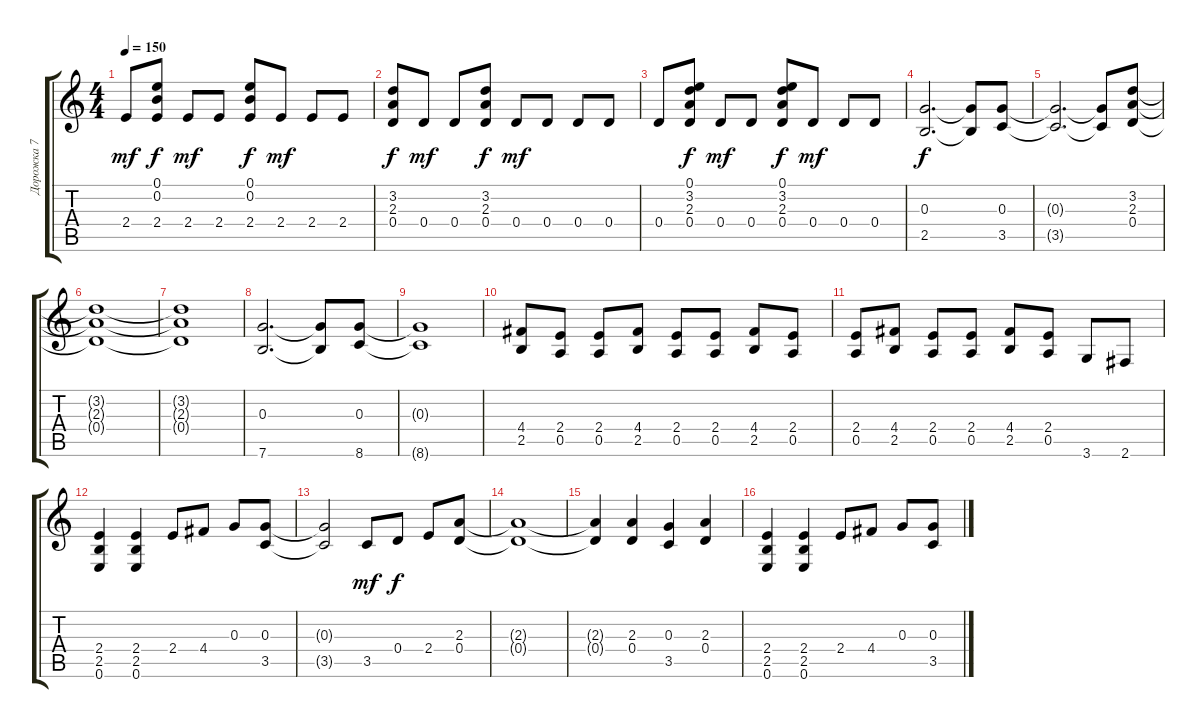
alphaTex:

\track ("Дорожка 7" "Дорожка 7") {instrument distortionguitar}
\staff {score tabs}
\tuning (E4 B3 G3 D3 A2 E2) {hide}
\ts (4 4)
\tempo 150
\clef g2
\ks c
2.4.8{dy mf} (0.1 0.2 2.4).8{dy f} 2.4.8{dy mf} 2.4.8 (0.1 0.2 2.4).8{dy f} 2.4.8{dy mf} 2.4.8 2.4.8 |
(3.2 2.3 0.4).8{dy f} 0.4.8{dy mf} 0.4.8 (3.2 2.3 0.4).8{dy f} 0.4.8{dy mf} 0.4.8 0.4.8 0.4.8 |
0.4.8 (0.1 3.2 2.3 0.4).8{dy f} 0.4.8{dy mf} 0.4.8 (0.1 3.2 2.3 0.4).8{dy f} 0.4.8{dy mf} 0.4.8 0.4.8 |
(0.3 2.5).2{d dy f} (0.3{t} 2.5{t}).8 (0.3 3.5).8 |
(0.3{t} 3.5{t}).2{d} (0.3{t} 3.5{t}).8 (3.2 2.3 0.4).8 |
(3.2{t} 2.3{t} 0.4{t}).1 |
(3.2{t} 2.3{t} 0.4{t}).1 |
(0.3 7.6).2{d} (0.3{t} 7.6{t}).8 (0.3 8.6).8 |
(0.3{t} 8.6{t}).1 |
(4.4 2.5).8 (2.4 0.5).8 (2.4 0.5).8 (4.4 2.5).8 (2.4 0.5).8 (2.4 0.5).8 (4.4 2.5).8 (2.4 0.5).8 |
(2.4 0.5).8 (4.4 2.5).8 (2.4 0.5).8 (2.4 0.5).8 (4.4 2.5).8 (2.4 0.5).8 3.6.8 2.6.8 |
(2.4 2.5 0.6).4 (2.4 2.5 0.6).4 2.4.8 4.4.8 0.3.8 (0.3 3.5).8 |
(0.3{t} 3.5{t}).2 3.5.8{dy mf} 0.4.8{dy f} 2.4.8 (2.3 0.4).8 |
(2.3{t} 0.4{t}).1 |
(2.3{t} 0.4{t}).4 (2.3 0.4).4 (0.3 3.5).4 (2.3 0.4).4 |
(2.4 2.5 0.6).4 (2.4 2.5 0.6).4 2.4.8 4.4.8 0.3.8 (0.3 3.5).8
